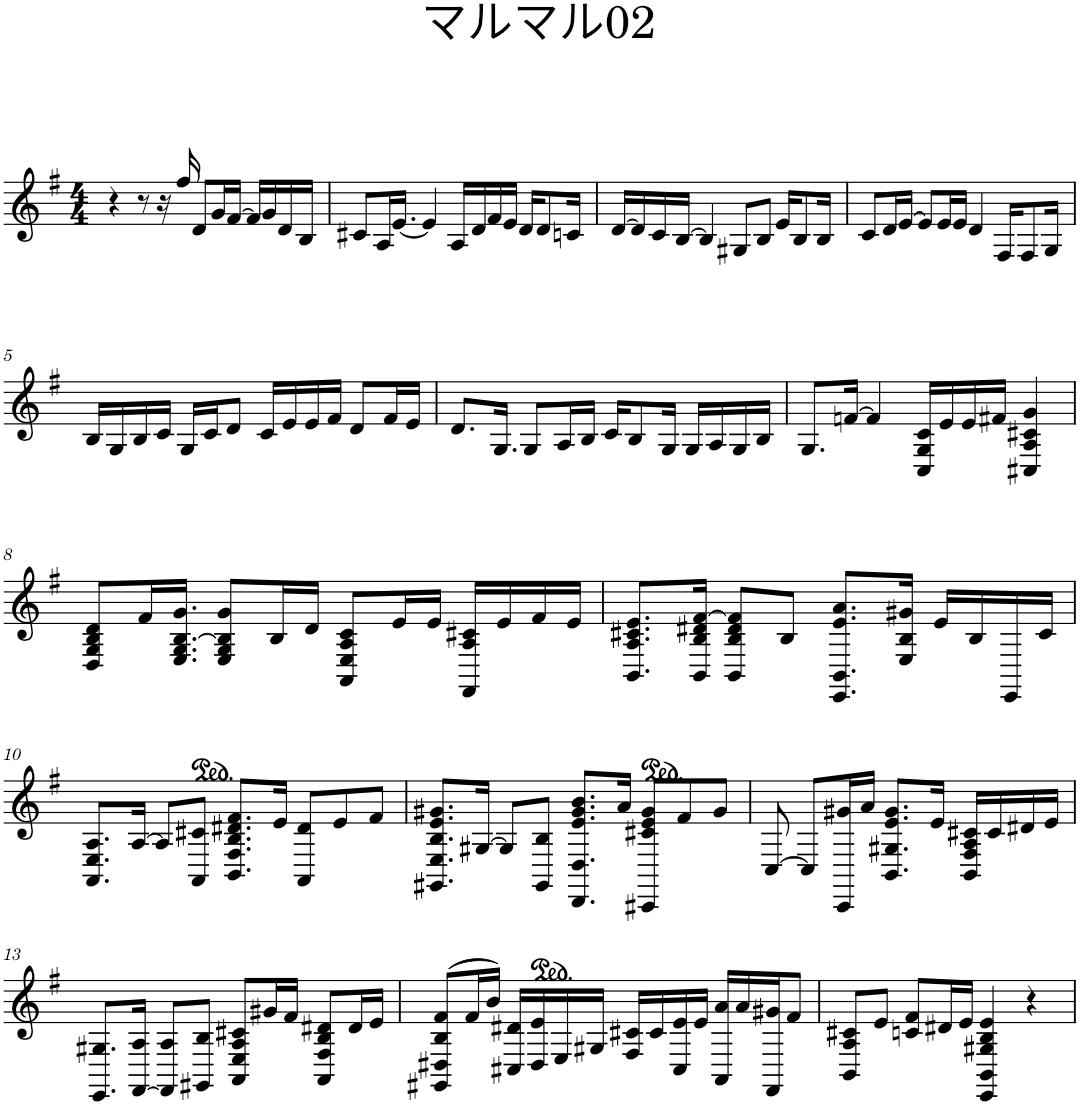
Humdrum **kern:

**kern
*part1
*staff1
*I"Piano
*I'Pno.
*clefG2
*k[f#]
*M4/4
=1
4r
8r
16r
16ff#/
8d/L
16g/L
[>16f#/JJ
16f#/LL]
16g/
16d/
16B/JJ
=2
8c#X/L
16A/L
[16.e/JJ
4e/]
16A/LL
16d/
16f#/
16e/JJ
16d/KL
8d/
[32cn/Jk
=3
[>16d/LL
32c/Jk]
16d/]
16c/
[>16B/JJ
4B/]
8G#X/L
8B/J
16e/KL
8B/
16B/Jk
=4
8c/L
16d/L
[>16e/JJ
8e/L]
16e/L
16e/JJ
4d/
16F#/KL
8F#/
16G/Jk
!!LO:LB:g=z
=5
16B/LL
16G/
16B/
16c/JJ
16G/LL
16c/J
8d/J
16c/LL
16e/
16e/
16f#/JJ
8d/L
16f#/L
16e/JJ
=6
8.d/L
16.G/Jk
8G/L
16A/L
16B/JJ
16c/KL
8B/
16G/Jk
16G/LL
16A/
16G/
[32B/JJ
=7
8.G/L
32B/JJ]
[>16fn/Jk
4f/]
16C/ 16G/ 16c/LL
16e/
16e/
16f#X/JJ
4C#X/ 4A/ 4c#X/ 4g/
!!LO:LB:g=z
=8
8D/ 8G/ 8B/ 8d/L
16f#/L
16.E/ 16.G/ [>16.B/ 16.g/JJ
8E/ 8G/ 8B/] 8g/L
16B/L
16d/JJ
8AA/ 8E/ 8A/ 8c/L
16e/L
16e/JJ
16FF#/ 16A/ 16c#X/LL
16e/
16f#/
[32e/JJ
=9
8.BB/ 8.A/ 8.c#X/ 8.e/L
32e/JJ]
16BB/ 16B/ 16d#X/ [>16f#/Jk
8BB/ 8B/ 8d#/ 8f#/]L
8B/J
8.EE/ 8.BB/ 8.e/ 8.a/L
16E/ 16B/ 16g#X/Jk
16e/LL
16B/
16EE/
16c#/JJ
!!LO:LB:g=z
=10
8.AA/ 8.E/ 8.A/L
[>16A/Jk
8A/L]
8AA/ 8c#X/J
8.BB/ 8.F#/ 8.B/ 8.d#X/ 8.f#/L
16e/Jk
8AA/ 8d#/L
8e/
8f#/J
=11
8.GG#X/ 8.E/ 8.B/ 8.e/ 8.g#X/L
[>16G#X/Jk
8G#/L]
8GG#/ 8B/J
8.DD/ 8.D/ 8.e/ 8.g#/ 8.b/L
16a/Jk
8CC#X/ 8c#X/ 8e/ 8g#/L
8f#/
8g#/J
=12
[>8C/
8C/L]
16CC/ 16g#X/L
16a/JJ
8.BB/ 8.G#X/ 8.e/ 8.g#/L
16e/Jk
16BB/ 16F#/ 16A/ 16c#X/LL
16c#/
16d#X/
16e/JJ
!!LO:LB:g=z
=13
8.EE/ 8.G#X/L
[>16FF#/ 16A/Jk
8FF#/] 8A/L
8GG#X/ 8B/J
8AA/ 8E/ 8A/ 8c#X/L
16g#X/L
16f#/JJ
8AA/ 8F#/ 8B/ 8d#X/L
16d#/L
16e/JJ
=14
(>8GG#X/ 8D#X/ 8B/ 8f#/L
16f#/L
16b/JJ)
16C#X/ 16d#X/LL
16D#/ 16e/
16E/
16G#X/JJ
16F#/ 16c#X/LL
16c#/
16C#/ 16e/
16e/JJ
16AA/ 16a/LL
16a/
16FF#/ 16g#X/J
[16f#/J
=15
8BB/ 8A/ 8c#X/L
16f#/J]
8e/J
8cn/ 8f#/L
16d#X/L
16e/JJ
4EE/ 4BB/ 4G#X/ 4B/ 4e/
4r
=
*-
